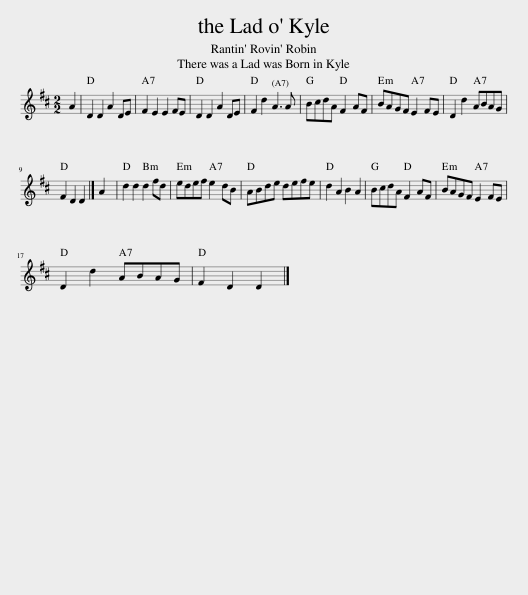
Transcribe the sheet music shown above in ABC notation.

X:1
L:1/8
M:2/2
I:linebreak $
K:D
V:1 treble
V:1
 A2 | D2 D2 A2 DE | F2 E2 E2 FE | D2 D2 A2 DE | F2 d2 A3 A | %5
 BcdA F2 AF | BAGF E2 FE | D2 d2 ABAG |$ F2 D2 D2 |] A2 | %10
 d2 d2 d2 fd | edef e2 dB | ABde defe | d2 A2 B2 A2 | BcdA F2 AF | %15
 BAGF E2 FE |$ D2 d2 ABAG | F2 D2 D2 |] %18
